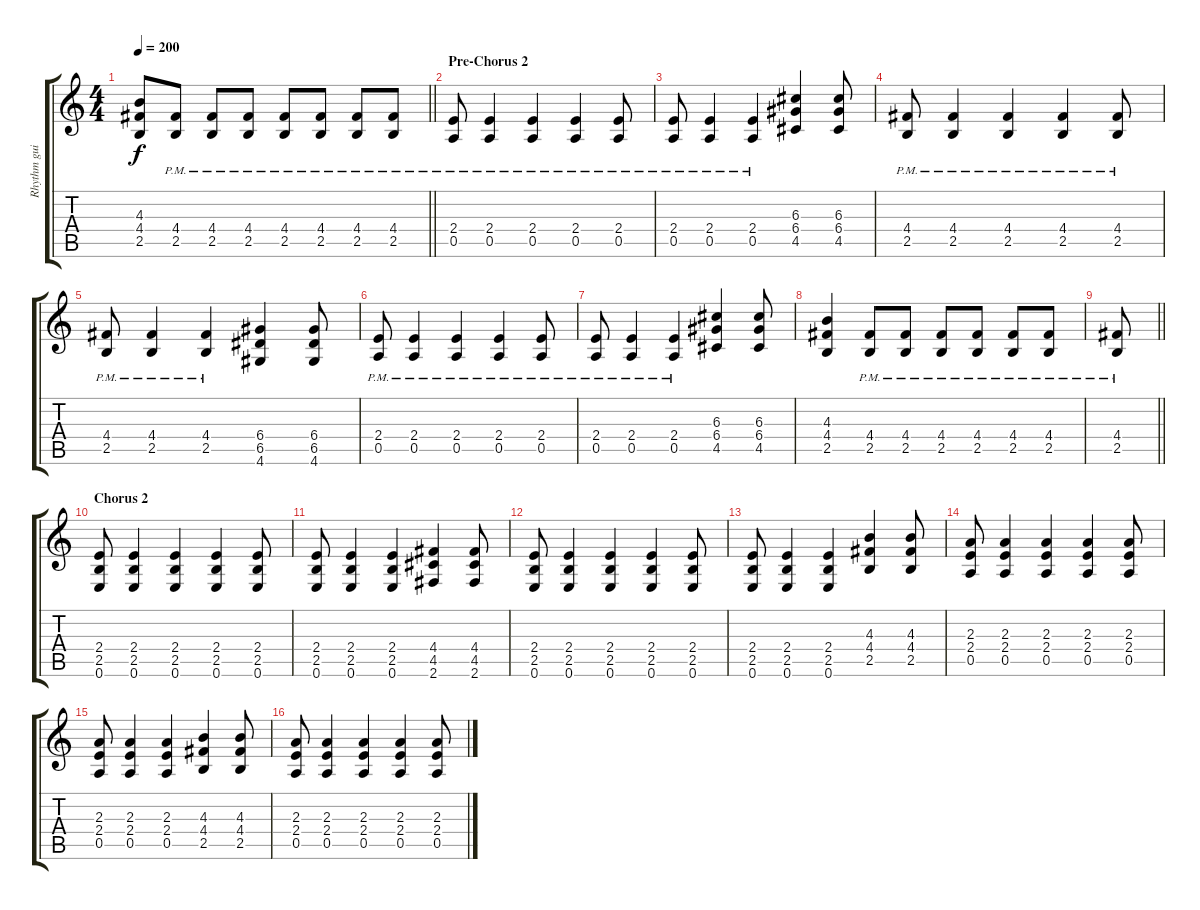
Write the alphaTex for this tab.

\track ("Rhythm guitar" "Rhythm gui") {instrument distortionguitar}
\staff {score tabs}
\tuning (E4 B3 G3 D3 A2 E2) {hide}
\ts (4 4)
\tempo 200
\clef g2
\barLineRight lightlight
\ks c
(4.3{t} 4.4{t} 2.5{t}).8{dy f} (4.4{pm} 2.5{pm}).8 (4.4{pm} 2.5{pm}).8 (4.4{pm} 2.5{pm}).8 (4.4{pm} 2.5{pm}).8 (4.4{pm} 2.5{pm}).8 (4.4{pm} 2.5{pm}).8 (4.4{pm} 2.5{pm}).8 |
\section ("" "Pre-Chorus 2")
(2.4{pm} 0.5{pm}).8 (2.4{pm} 0.5{pm}).4 (2.4{pm} 0.5{pm}).4 (2.4{pm} 0.5{pm}).4 (2.4{pm} 0.5{pm}).8 |
(2.4{pm} 0.5{pm}).8 (2.4{pm} 0.5{pm}).4 (2.4{pm} 0.5{pm}).4 (6.3 6.4 4.5).4 (6.3 6.4 4.5).8 |
(4.4{pm} 2.5{pm}).8 (4.4{pm} 2.5{pm}).4 (4.4{pm} 2.5{pm}).4 (4.4{pm} 2.5{pm}).4 (4.4{pm} 2.5{pm}).8 |
(4.4{pm} 2.5{pm}).8 (4.4{pm} 2.5{pm}).4 (4.4{pm} 2.5{pm}).4 (6.4 6.5 4.6).4 (6.4 6.5 4.6).8 |
(2.4{pm} 0.5{pm}).8 (2.4{pm} 0.5{pm}).4 (2.4{pm} 0.5{pm}).4 (2.4{pm} 0.5{pm}).4 (2.4{pm} 0.5{pm}).8 |
(2.4{pm} 0.5{pm}).8 (2.4{pm} 0.5{pm}).4 (2.4{pm} 0.5{pm}).4 (6.3 6.4 4.5).4 (6.3 6.4 4.5).8 |
(4.3 4.4 2.5).4 (4.4{pm} 2.5{pm}).8 (4.4{pm} 2.5{pm}).8 (4.4{pm} 2.5{pm}).8 (4.4{pm} 2.5{pm}).8 (4.4{pm} 2.5{pm}).8 (4.4{pm} 2.5{pm}).8 |
\barLineRight lightlight
(4.4{pm} 2.5{pm}).8 |
\section ("" "Chorus 2")
(2.4 2.5 0.6).8 (2.4 2.5 0.6).4 (2.4 2.5 0.6).4 (2.4 2.5 0.6).4 (2.4 2.5 0.6).8 |
(2.4 2.5 0.6).8 (2.4 2.5 0.6).4 (2.4 2.5 0.6).4 (4.4 4.5 2.6).4 (4.4 4.5 2.6).8 |
(2.4 2.5 0.6).8 (2.4 2.5 0.6).4 (2.4 2.5 0.6).4 (2.4 2.5 0.6).4 (2.4 2.5 0.6).8 |
(2.4 2.5 0.6).8 (2.4 2.5 0.6).4 (2.4 2.5 0.6).4 (4.3 4.4 2.5).4 (4.3 4.4 2.5).8 |
(2.3 2.4 0.5).8 (2.3 2.4 0.5).4 (2.3 2.4 0.5).4 (2.3 2.4 0.5).4 (2.3 2.4 0.5).8 |
(2.3 2.4 0.5).8 (2.3 2.4 0.5).4 (2.3 2.4 0.5).4 (4.3 4.4 2.5).4 (4.3 4.4 2.5).8 |
(2.3 2.4 0.5).8 (2.3 2.4 0.5).4 (2.3 2.4 0.5).4 (2.3 2.4 0.5).4 (2.3 2.4 0.5).8
